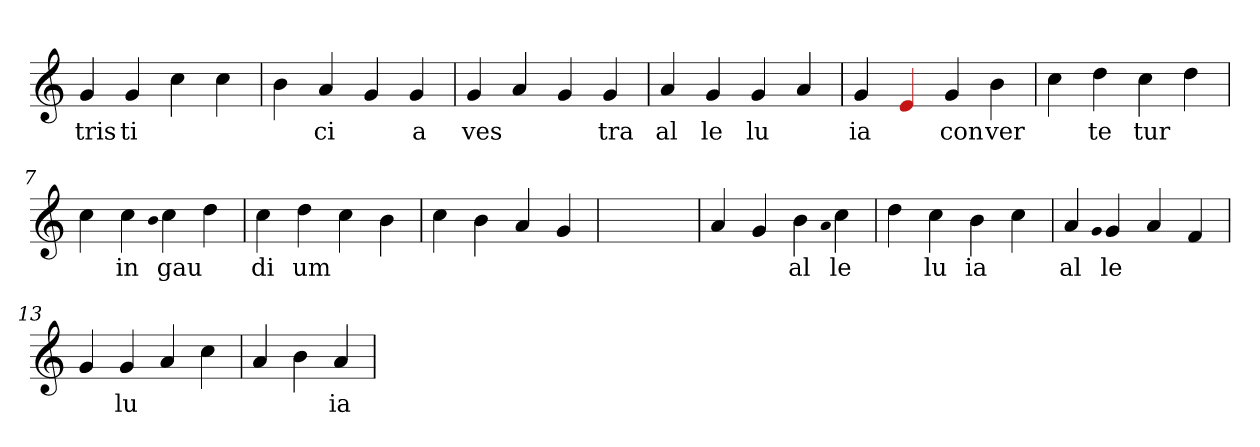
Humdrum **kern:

**kern	**text
*part1	*part1
*staff1	*staff1
*clefG2	*
=1	=1
4g	tris
4g	ti
4cc	.
4cc	.
=2	=2
4b	.
4a	ci
4g	.
4g	a
=3	=3
4g	ves
4a	.
4g	.
4g	tra
=4	=4
4a	al
4g	le
4g	lu
4a	.
=5	=5
4g	ia
4Re	.
4g	con
4b	ver
=6	=6
4cc	.
4dd	te
4cc	tur
4dd	.
=7	=7
4cc	.
4cc	in
qqb	.
4cc	gau
4dd	.
=8	=8
4cc	di
4dd	um
4cc	.
4b	.
=9	=9
4cc	.
4b	.
4a	.
4g	.
=10	=10
1ryy	.
=10	=10
4a	.
4g	.
4b	al
qqa	.
4cc	le
=11	=11
4dd	.
4cc	lu
4b	ia
4cc	.
=12	=12
4a	al
qqg	.
4g	le
4a	.
4f	.
=13	=13
4g	.
4g	lu
4a	.
4cc	.
=14	=14
4a	.
4b	.
4a	ia
=	=
*-	*-
